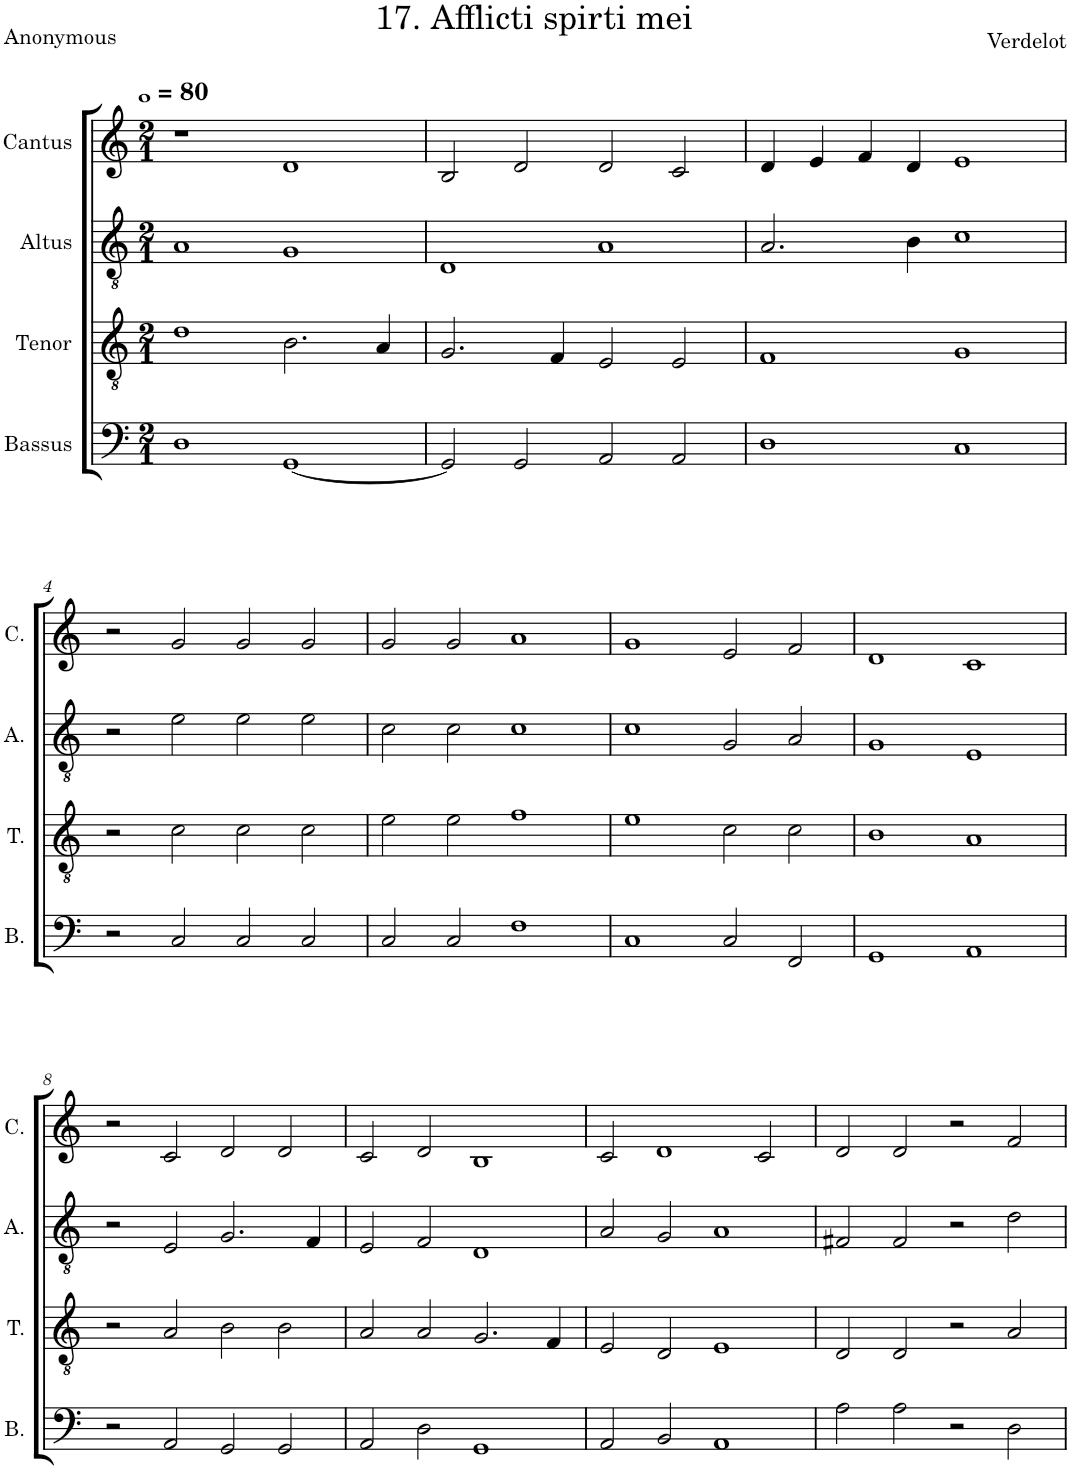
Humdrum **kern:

**kern	**kern	**kern	**kern
*part4	*part3	*part2	*part1
*staff4	*staff3	*staff2	*staff1
*I"Bassus	*I"Tenor	*I"Altus	*I"Cantus
*I'B.	*I'T.	*I'A.	*I'C.
*clefF4	*clefGv2	*clefGv2	*clefG2
*k[]	*k[]	*k[]	*k[]
*M2/1	*M2/1	*M2/1	*M2/1
*MM320	*MM320	*MM320	*MM320
=1	=1	=1	=1
1D	1d	1A	1r
[1GG	2.B\	1G	1d
.	4A/	.	.
=2	=2	=2	=2
2GG/]	2.G/	1D	2B/
2GG/	.	.	2d/
.	4F/	.	.
2AA/	2E/	1A	2d/
2AA/	2E/	.	2c/
=3	=3	=3	=3
1D	1F	2.A/	4d/
.	.	.	4e/
.	.	.	4f/
.	.	4B\	4d/
1C	1G	1c	1e
!!LO:LB:g=z
=4	=4	=4	=4
2r	2r	2r	2r
2C/	2c\	2e\	2g/
2C/	2c\	2e\	2g/
2C/	2c\	2e\	2g/
=5	=5	=5	=5
2C/	2e\	2c\	2g/
2C/	2e\	2c\	2g/
1F	1f	1c	1a
=6	=6	=6	=6
1C	1e	1c	1g
2C/	2c\	2G/	2e/
2FF/	2c\	2A/	2f/
=7	=7	=7	=7
1GG	1B	1G	1d
1AA	1A	1E	1c
!!LO:LB:g=z
=8	=8	=8	=8
2r	2r	2r	2r
2AA/	2A/	2E/	2c/
2GG/	2B\	2.G/	2d/
2GG/	2B\	.	2d/
.	.	4F/	.
=9	=9	=9	=9
2AA/	2A/	2E/	2c/
2D\	2A/	2F/	2d/
1GG	2.G/	1D	1B
.	4F/	.	.
=10	=10	=10	=10
2AA/	2E/	2A/	2c/
2BB/	2D/	2G/	1d
1AA	1E	1A	.
.	.	.	2c/
=11	=11	=11	=11
2A\	2D/	2F#X/	2d/
2A\	2D/	2F#/	2d/
2r	2r	2r	2r
2D\	2A/	2d\	2f/
=	=	=	=
*-	*-	*-	*-
